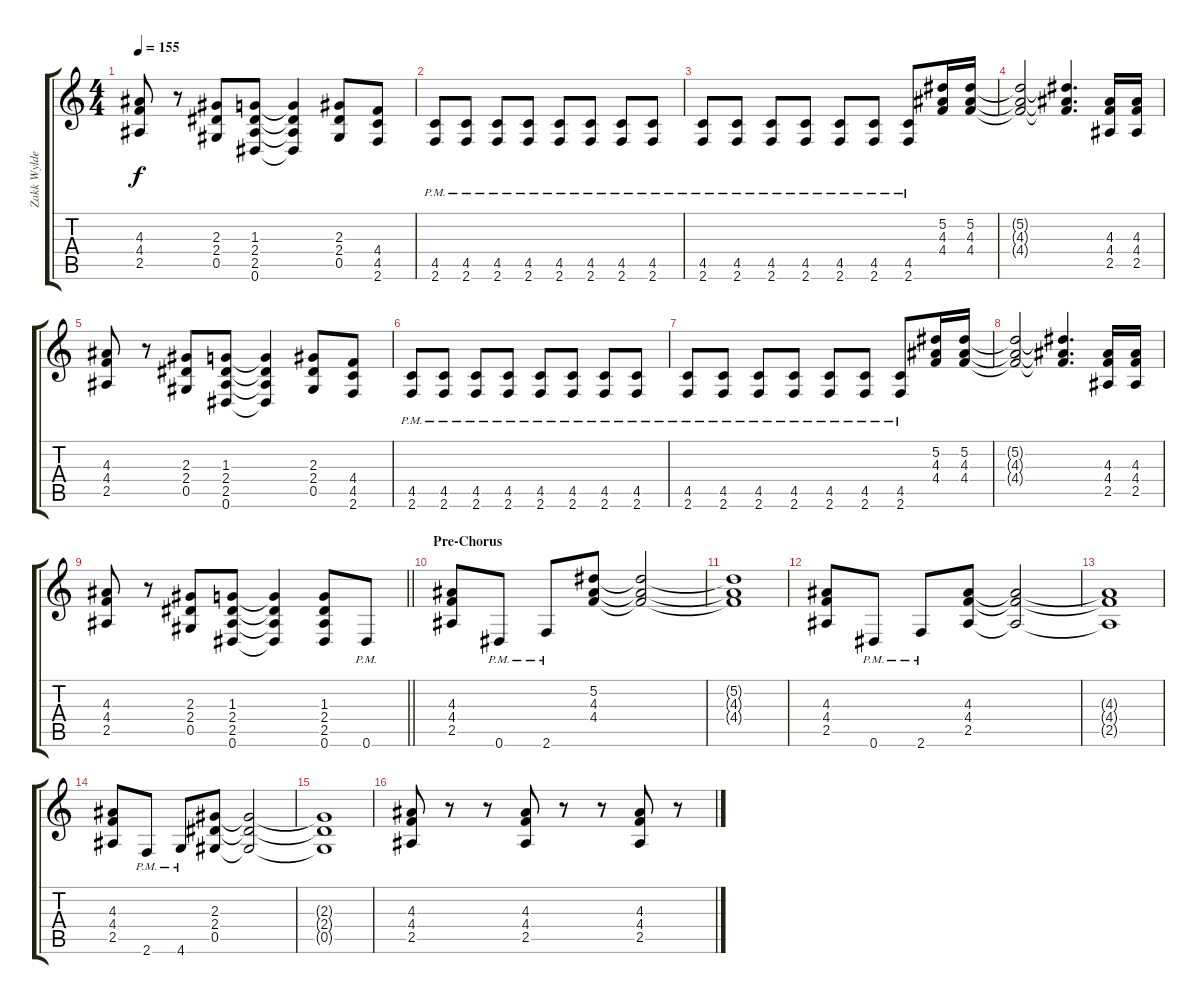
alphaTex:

\track ("Zakk Wylde - Rhytm Guitar II" "Zakk Wylde") {instrument overdrivenguitar}
\staff {score tabs}
\tuning (Eb4 Bb3 Gb3 Db3 Ab2 Eb2) {hide}
\ts (4 4)
\tempo 155
\clef g2
\ks c
(4.3 4.4 2.5).8{dy f} r.8 (2.3 2.4 0.5).8 (1.3 2.4 2.5 0.6).8 (1.3{t} 2.4{t} 2.5{t} 0.6{t}).4 (2.3 2.4 0.5).8 (4.4 4.5 2.6).8 |
(4.5{pm} 2.6{pm}).8 (4.5{pm} 2.6{pm}).8 (4.5{pm} 2.6{pm}).8 (4.5{pm} 2.6{pm}).8 (4.5{pm} 2.6{pm}).8 (4.5{pm} 2.6{pm}).8 (4.5{pm} 2.6{pm}).8 (4.5{pm} 2.6{pm}).8 |
(4.5{pm} 2.6{pm}).8 (4.5{pm} 2.6{pm}).8 (4.5{pm} 2.6{pm}).8 (4.5{pm} 2.6{pm}).8 (4.5{pm} 2.6{pm}).8 (4.5{pm} 2.6{pm}).8 (4.5{pm} 2.6{pm}).8 (5.2 4.3 4.4).16 (5.2 4.3 4.4).16 |
(5.2{t} 4.3{t} 4.4{t}).2 (5.2{t} 4.3{t} 4.4{t}).4{d} (4.3 4.4 2.5).16 (4.3 4.4 2.5).16 |
(4.3 4.4 2.5).8 r.8 (2.3 2.4 0.5).8 (1.3 2.4 2.5 0.6).8 (1.3{t} 2.4{t} 2.5{t} 0.6{t}).4 (2.3 2.4 0.5).8 (4.4 4.5 2.6).8 |
(4.5{pm} 2.6{pm}).8 (4.5{pm} 2.6{pm}).8 (4.5{pm} 2.6{pm}).8 (4.5{pm} 2.6{pm}).8 (4.5{pm} 2.6{pm}).8 (4.5{pm} 2.6{pm}).8 (4.5{pm} 2.6{pm}).8 (4.5{pm} 2.6{pm}).8 |
(4.5{pm} 2.6{pm}).8 (4.5{pm} 2.6{pm}).8 (4.5{pm} 2.6{pm}).8 (4.5{pm} 2.6{pm}).8 (4.5{pm} 2.6{pm}).8 (4.5{pm} 2.6{pm}).8 (4.5{pm} 2.6{pm}).8 (5.2 4.3 4.4).16 (5.2 4.3 4.4).16 |
(5.2{t} 4.3{t} 4.4{t}).2 (5.2{t} 4.3{t} 4.4{t}).4{d} (4.3 4.4 2.5).16 (4.3 4.4 2.5).16 |
\barLineRight lightlight
(4.3 4.4 2.5).8 r.8 (2.3 2.4 0.5).8 (1.3 2.4 2.5 0.6).8 (1.3{t} 2.4{t} 2.5{t} 0.6{t}).4 (1.3 2.4 2.5 0.6).8 0.6{pm}.8 |
\section ("" "Pre-Chorus")
(4.3 4.4 2.5).8 0.6{pm}.8 2.6{pm}.8 (5.2 4.3 4.4).8 (5.2{t} 4.3{t} 4.4{t}).2 |
(5.2{t} 4.3{t} 4.4{t}).1 |
(4.3 4.4 2.5).8 0.6{pm}.8 2.6{pm}.8 (4.3 4.4 2.5).8 (4.3{t} 4.4{t} 2.5{t}).2 |
(4.3{t} 4.4{t} 2.5{t}).1 |
(4.3 4.4 2.5).8 2.6{pm}.8 4.6{pm}.8 (2.3 2.4 0.5).8 (2.3{t} 2.4{t} 0.5{t}).2 |
(2.3{t} 2.4{t} 0.5{t}).1 |
(4.3 4.4 2.5).8 r.8 r.8 (4.3 4.4 2.5).8 r.8 r.8 (4.3 4.4 2.5).8 r.8
